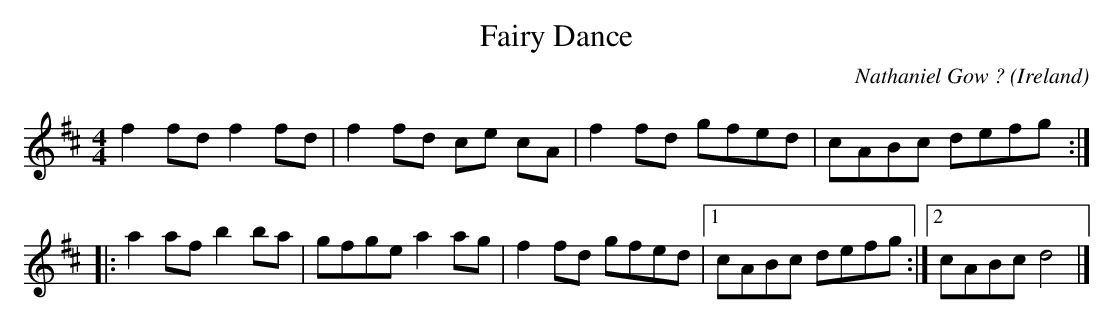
X:1
T:Fairy Dance
C:Nathaniel Gow ?
M:4/4
O:Ireland
O:England
K:D major
f2fd f2fd|f2fd ce cA|f2fd gfed|cABc defg::
a2af b2ba|gfge a2ag|f2fd gfed\
|1 cABc defg:|2 cABc d4|]
